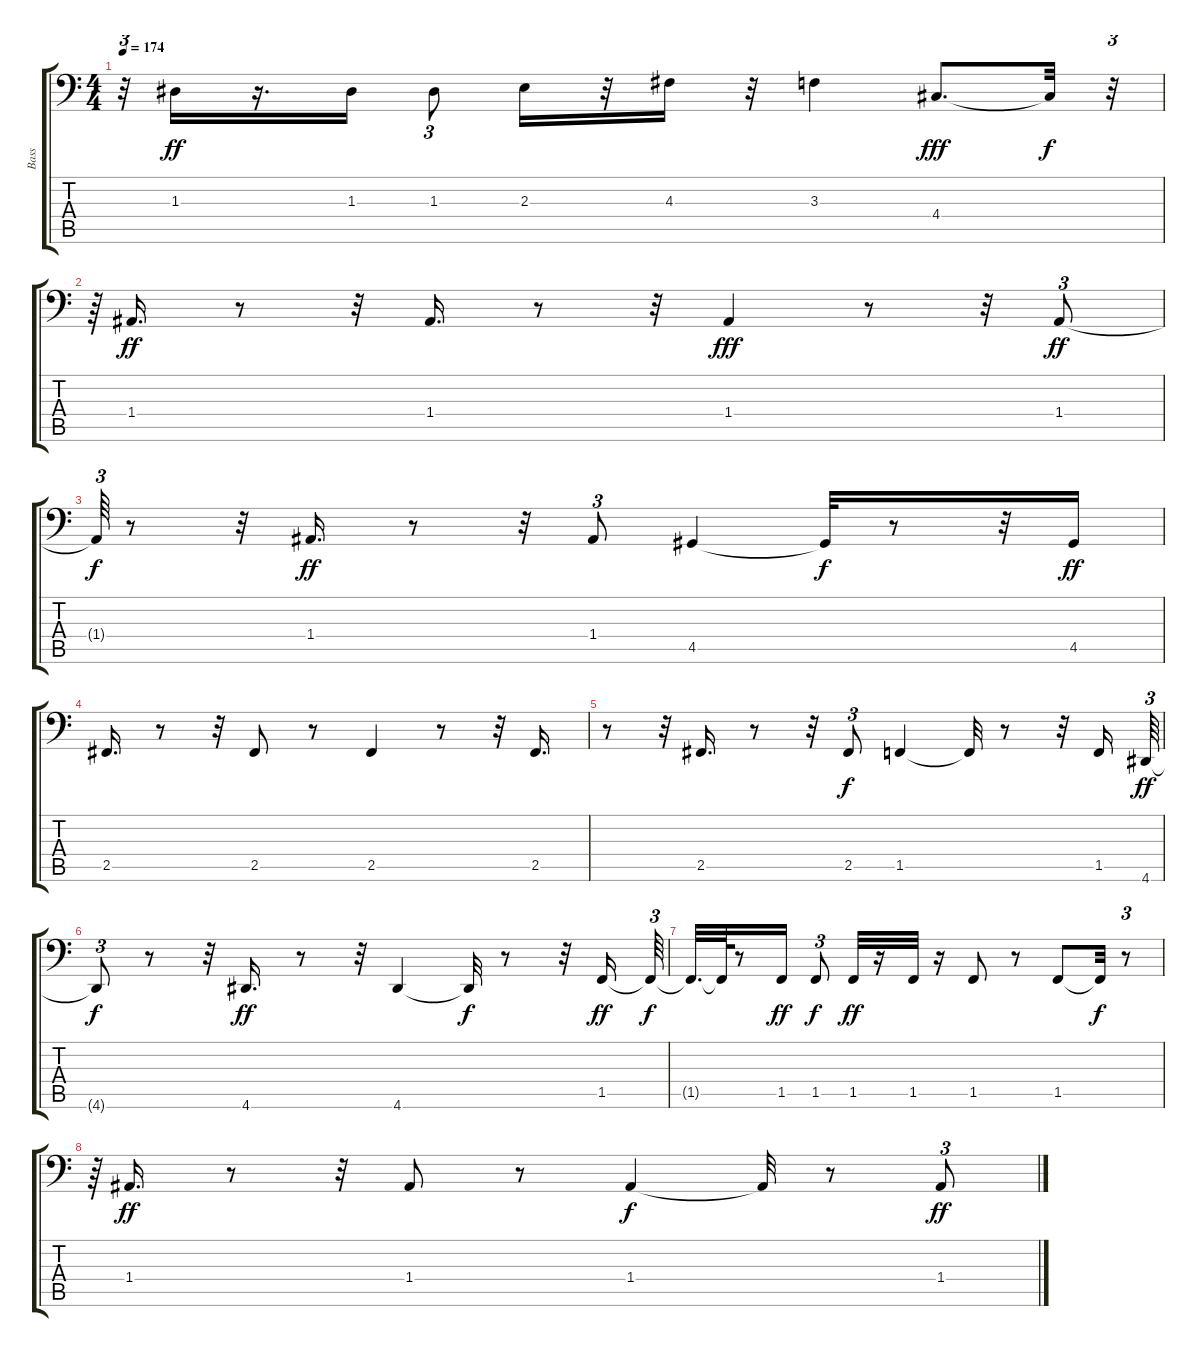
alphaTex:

\track ("Bass" "Bass") {instrument electricbassfinger}
\staff {score tabs}
\tuning (C3 G2 D2 A1 E1 B0) {hide}
\ts (4 4)
\tempo 174
\clef f4
\ks c
r.32{tu (3 2) dy ff} 1.3.16 r.16{d} 1.3.16 1.3.8{tu (3 2)} 2.3.16 r.32 4.3.16 r.32 3.3.4 4.4.8{d dy fff} 4.4{t}.32{dy f} r.32{tu (3 2)} |
r.64{tu (3 2)} 1.4.16{d dy ff} r.8 r.32 1.4.16{d} r.8 r.32 1.4.4{dy fff} r.8 r.32 1.4.8{tu (3 2) dy ff} |
1.4{t}.64{tu (3 2) dy f} r.8 r.32 1.4.16{d dy ff} r.8 r.32 1.4.8{tu (3 2)} 4.5.4 4.5{t}.32{dy f} r.8 r.32 4.5.16{dy ff} |
2.5.16{d} r.8 r.32 2.5.8 r.8 2.5.4 r.8 r.32 2.5.16{d} |
r.8 r.32 2.5.16{d} r.8 r.32 2.5.8{tu (3 2) dy f} 1.5.4 1.5{t}.32 r.8 r.32 1.5.16 4.6.64{tu (3 2) dy ff} |
4.6{t}.8{tu (3 2) dy f} r.8 r.32 4.6.16{d dy ff} r.8 r.32 4.6.4 4.6{t}.32{dy f} r.8 r.32 1.5.16{dy ff} 1.5{t}.64{tu (3 2) dy f} |
1.5{t}.32{d} 1.5{t}.64 r.8 1.5.16{dy ff} 1.5.8{tu (3 2) dy f} 1.5.32{dy ff} r.16 1.5.32 r.16 1.5.8 r.8 1.5.8 1.5{t}.32{dy f} r.8{tu (3 2)} |
r.64{tu (3 2)} 1.4.16{d dy ff} r.8 r.32 1.4.8 r.8 1.4.4{dy f} 1.4{t}.32 r.8 1.4.8{tu (3 2) dy ff}
